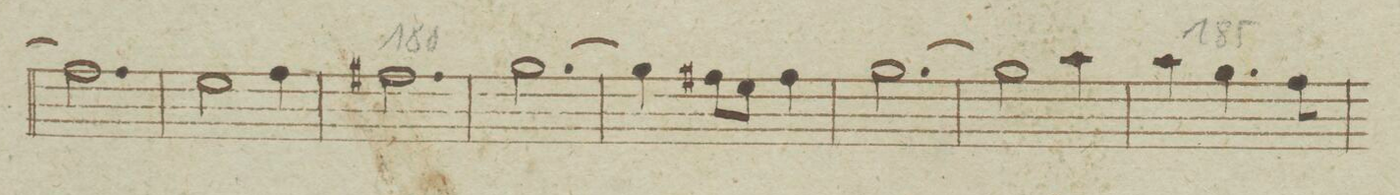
**kern	**dynam
*I"Clarinetto 1o. in B	*
*clefG2	*
*k[b-e-]	*
*met(c)	*
*M3/4	*
2.ee-\]	.
=180	=180
2dd\	.
4ee-\	.
=181	=181
2.eeX\	.
=182	=182
[2.ff\	.
=183	=183
4ff\]	.
8eeX\L	.
8dd\J	.
4ee\	.
=184	=184
[2.ff\	.
=185	=185
2ff\]	.
4gg\	.
=186	=186
4gg\	.
4.ff\	.
8ee-\	.
=187	=187
*-	*-
